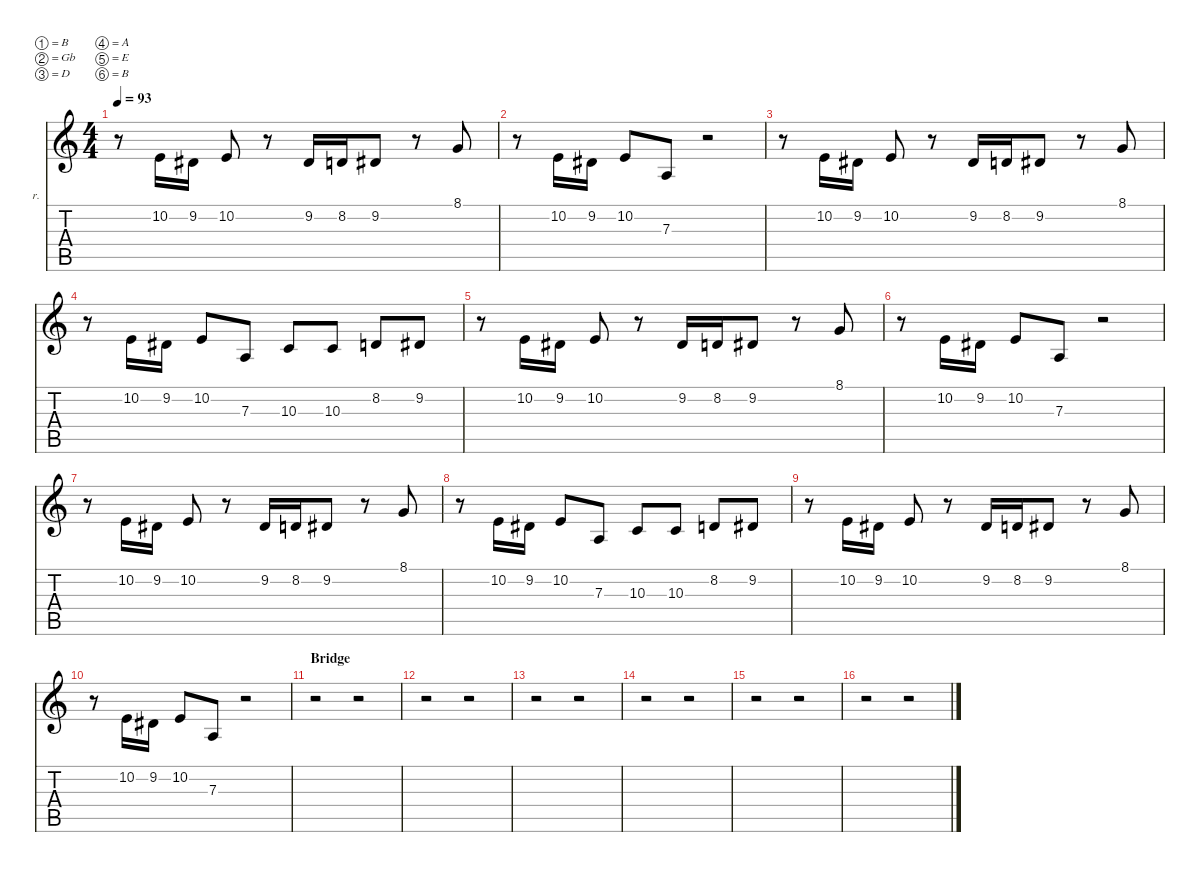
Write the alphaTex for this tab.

\defaultSystemsLayout 4
\hideDynamics
\bracketExtendMode nobrackets
\firstSystemTrackNameOrientation horizontal
\otherSystemsTrackNameOrientation horizontal
\track ("2nd Vocals" "r.") {solo instrument synthvoice}
\staff {score tabs}
\tuning (B3 Gb3 D3 A2 E2 B1)
\ts (4 4)
\scale
0.969568
\tempo 93
\accidentals auto
\clef g2
\ottava regular
\simile none
\ks c
r.8{dy f beam Down} 10.2.16{beam Up} 9.2{acc #}.16{beam Up} 10.2.8{beam Up} r.8{beam Up} 9.2{acc #}.16{beam Up} 8.2.16{beam Up} 9.2{acc #}.8{beam Up} r.8{beam Up} 8.1.8{beam Up} |
\scale
0.969568 r.8{beam Down} 10.2.16{beam Up} 9.2{acc #}.16{beam Up} 10.2.8{beam Up} 7.3.8{beam Up} r.2{beam Up} |
\scale
0.969568 r.8{beam Down} 10.2.16{beam Up} 9.2{acc #}.16{beam Up} 10.2.8{beam Up} r.8{beam Up} 9.2{acc #}.16{beam Up} 8.2.16{beam Up} 9.2{acc #}.8{beam Up} r.8{beam Up} 8.1.8{beam Up} |
\scale
1.09524 r.8{beam Down} 10.2.16{beam Up} 9.2{acc #}.16{beam Up} 10.2.8{beam Up} 7.3.8{beam Up} 10.3.8{beam Up} 10.3.8{beam Up} 8.2.8{beam Up} 9.2{acc #}.8{beam Up} |
\scale
0.968253 r.8{beam Down} 10.2.16{beam Up} 9.2{acc #}.16{beam Up} 10.2.8{beam Up} r.8{beam Up} 9.2{acc #}.16{beam Up} 8.2.16{beam Up} 9.2{acc #}.8{beam Up} r.8{beam Up} 8.1.8{beam Up} |
\scale
0.968253 r.8{beam Down} 10.2.16{beam Up} 9.2{acc #}.16{beam Up} 10.2.8{beam Up} 7.3.8{beam Up} r.2{beam Up} |
\scale
0.968253 r.8{beam Down} 10.2.16{beam Up} 9.2{acc #}.16{beam Up} 10.2.8{beam Up} r.8{beam Up} 9.2{acc #}.16{beam Up} 8.2.16{beam Up} 9.2{acc #}.8{beam Up} r.8{beam Up} 8.1.8{beam Up} |
\scale
1.10051 r.8{beam Down} 10.2.16{beam Up} 9.2{acc #}.16{beam Up} 10.2.8{beam Up} 7.3.8{beam Up} 10.3.8{beam Up} 10.3.8{beam Up} 8.2.8{beam Up} 9.2{acc #}.8{beam Up} |
\scale
0.973516 r.8{beam Down} 10.2.16{beam Up} 9.2{acc #}.16{beam Up} 10.2.8{beam Up} r.8{beam Up} 9.2{acc #}.16{beam Up} 8.2.16{beam Up} 9.2{acc #}.8{beam Up} r.8{beam Up} 8.1.8{beam Up} |
\scale
0.973516 r.8{beam Down} 10.2.16{beam Up} 9.2{acc #}.16{beam Up} 10.2.8{beam Up} 7.3.8{beam Up} r.2{beam Up} |
\section ("" "Bridge")
\scale
0.952463 r.2{beam Down} r.2{beam Down} |
\scale
1.11103 r.2{beam Down} r.2{beam Down} |
\scale
0.96299 r.2{beam Down} r.2{beam Down} |
\scale
0.96299 r.2{beam Down} r.2{beam Down} |
\scale
1.10577 r.2{beam Down} r.2{beam Down} |
\scale
0.957726 r.2{beam Down} r.2{beam Down}
